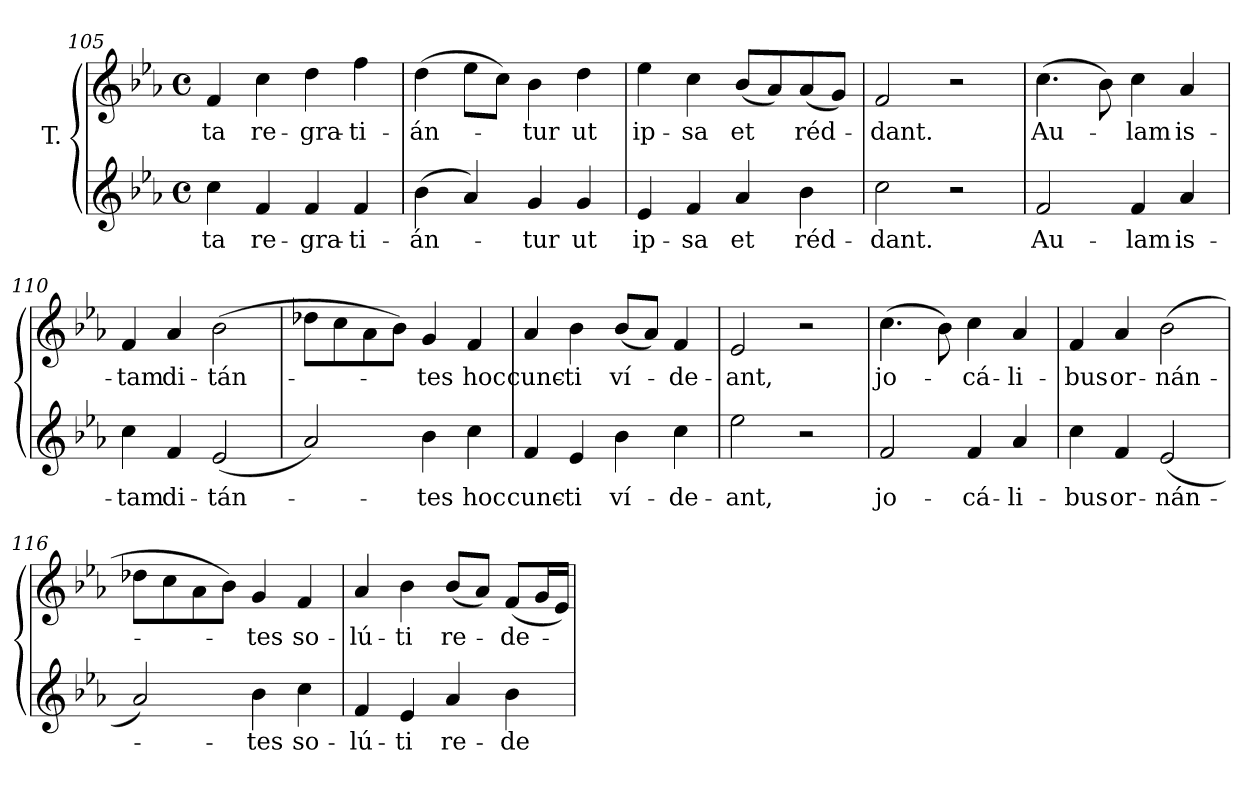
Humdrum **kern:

**kern	**text	**kern	**text
*part2	*part2	*part1	*part1
*staff2	*staff2	*staff1	*staff1
*I"T.	*	*I"T.	*
!!LO:LB:g=z
*clefG2	*	*clefG2	*
*ITrd2c3	*	*ITrd2c3	*
*k[]	*	*k[]	*
*C:	*	*C:	*
*M4/4	*	*M4/4	*
*met(c)	*	*met(c)	*
=105	=105	=105	=105
!	!LO:LY:b:color=#000000	!	!
!	!	!	!LO:LY:b:color=#000000
4ai\	-ta	4di/	-ta
!	!LO:LY:b:color=#000000	!	!
!	!	!	!LO:LY:b:color=#000000
4di/	re-	4ai\	re-
!	!LO:LY:b:color=#000000	!	!
!	!	!	!LO:LY:b:color=#000000
4di/	-gra-	4bi\	-gra-
!	!LO:LY:b:color=#000000	!	!
!	!	!	!LO:LY:b:color=#000000
4di/	-ti-	4ddi\	-ti-
=106	=106	=106	=106
!	!LO:LY:b:color=#000000	!	!
!	!	!	!LO:LY:b:color=#000000
(4gi\	-án-	(4bi\	-án-
4fi/)	.	8cci\L	.
.	.	8ai\J)	.
!	!LO:LY:b:color=#000000	!	!
!	!	!	!LO:LY:b:color=#000000
4ei/	-tur	4gi\	-tur
!	!LO:LY:b:color=#000000	!	!
!	!	!	!LO:LY:b:color=#000000
4ei/	ut	4bi\	ut
=107	=107	=107	=107
!	!LO:LY:b:color=#000000	!	!
!	!	!	!LO:LY:b:color=#000000
4ci/	ip-	4cci\	ip-
!	!LO:LY:b:color=#000000	!	!
!	!	!	!LO:LY:b:color=#000000
4di/	-sa	4ai\	-sa
!	!LO:LY:b:color=#000000	!	!
!	!	!	!LO:LY:b:color=#000000
4fi/	et	(8gi/L	et
.	.	8fi/)	.
!	!LO:LY:b:color=#000000	!	!
!	!	!	!LO:LY:b:color=#000000
4gi\	réd-	(8fi/	réd-
.	.	8ei/J)	.
=108	=108	=108	=108
!	!LO:LY:b:color=#000000	!	!
!	!	!	!LO:LY:b:color=#000000
2ai\	-dant.	2di/	-dant.
2r	.	2r	.
=109	=109	=109	=109
!	!LO:LY:b:color=#000000	!	!
!	!	!	!LO:LY:b:color=#000000
2di/	Au-	(4.ai\	Au-
.	.	8gi\)	.
!	!LO:LY:b:color=#000000	!	!
!	!	!	!LO:LY:b:color=#000000
4di/	-lam	4ai\	-lam
!	!LO:LY:b:color=#000000	!	!
!	!	!	!LO:LY:b:color=#000000
4fi/	is-	4fi/	is-
=110	=110	=110	=110
!	!LO:LY:b:color=#000000	!	!
!	!	!	!LO:LY:b:color=#000000
4ai\	-tam	4di/	-tam
!	!LO:LY:b:color=#000000	!	!
!	!	!	!LO:LY:b:color=#000000
4di/	di-	4fi/	di-
!	!LO:LY:b:color=#000000	!	!
!	!	!	!LO:LY:b:color=#000000
(2ci/	-tán-	(2gi\	-tán-
=111	=111	=111	=111
2fi/)	.	8b-Xi\L	.
.	.	8ai\	.
.	.	8fi\	.
.	.	8gi\J)	.
!	!LO:LY:b:color=#000000	!	!
!	!	!	!LO:LY:b:color=#000000
4gi\	-tes	4ei/	-tes
!	!LO:LY:b:color=#000000	!	!
!	!	!	!LO:LY:b:color=#000000
4ai\	hoc	4di/	hoc
!!LO:LB:g=z
=112	=112	=112	=112
!	!LO:LY:b:color=#000000	!	!
!	!	!	!LO:LY:b:color=#000000
4di/	cunc-	4fi/	cunc-
!	!LO:LY:b:color=#000000	!	!
!	!	!	!LO:LY:b:color=#000000
4ci/	-ti	4gi\	-ti
!	!LO:LY:b:color=#000000	!	!
!	!	!	!LO:LY:b:color=#000000
4gi\	ví-	(8gi/L	ví-
.	.	8fi/J)	.
!	!LO:LY:b:color=#000000	!	!
!	!	!	!LO:LY:b:color=#000000
4ai\	-de-	4di/	-de-
=113	=113	=113	=113
!	!LO:LY:b:color=#000000	!	!
!	!	!	!LO:LY:b:color=#000000
2cci\	-ant,	2ci/	-ant,
2r	.	2r	.
=114	=114	=114	=114
!	!LO:LY:b:color=#000000	!	!
!	!	!	!LO:LY:b:color=#000000
2di/	jo-	(4.ai\	jo-
.	.	8gi\)	.
!	!LO:LY:b:color=#000000	!	!
!	!	!	!LO:LY:b:color=#000000
4di/	-cá-	4ai\	-cá-
!	!LO:LY:b:color=#000000	!	!
!	!	!	!LO:LY:b:color=#000000
4fi/	-li-	4fi/	-li-
=115	=115	=115	=115
!	!LO:LY:b:color=#000000	!	!
!	!	!	!LO:LY:b:color=#000000
4ai\	-bus	4di/	-bus
!	!LO:LY:b:color=#000000	!	!
!	!	!	!LO:LY:b:color=#000000
4di/	or-	4fi/	or-
!	!LO:LY:b:color=#000000	!	!
!	!	!	!LO:LY:b:color=#000000
(2ci/	-nán-	(2gi\	-nán-
=116	=116	=116	=116
2fi/)	.	8b-Xi\L	.
.	.	8ai\	.
.	.	8fi\	.
.	.	8gi\J)	.
!	!LO:LY:b:color=#000000	!	!
!	!	!	!LO:LY:b:color=#000000
4gi\	-tes	4ei/	-tes
!	!LO:LY:b:color=#000000	!	!
!	!	!	!LO:LY:b:color=#000000
4ai\	so-	4di/	so-
=117	=117	=117	=117
!	!LO:LY:b:color=#000000	!	!
!	!	!	!LO:LY:b:color=#000000
4di/	-lú-	4fi/	-lú-
!	!LO:LY:b:color=#000000	!	!
!	!	!	!LO:LY:b:color=#000000
4ci/	-ti	4gi\	-ti
!	!LO:LY:b:color=#000000	!	!
!	!	!	!LO:LY:b:color=#000000
4fi/	re-	(8gi/L	re-
.	.	8fi/J)	.
!	!LO:LY:b:color=#000000	!	!
!	!	!	!LO:LY:b:color=#000000
4gi\	-de-	(8di/L	-de-
.	.	16ei/L	.
.	.	16ci/JJ)	.
=	=	=	=
*-	*-	*-	*-
